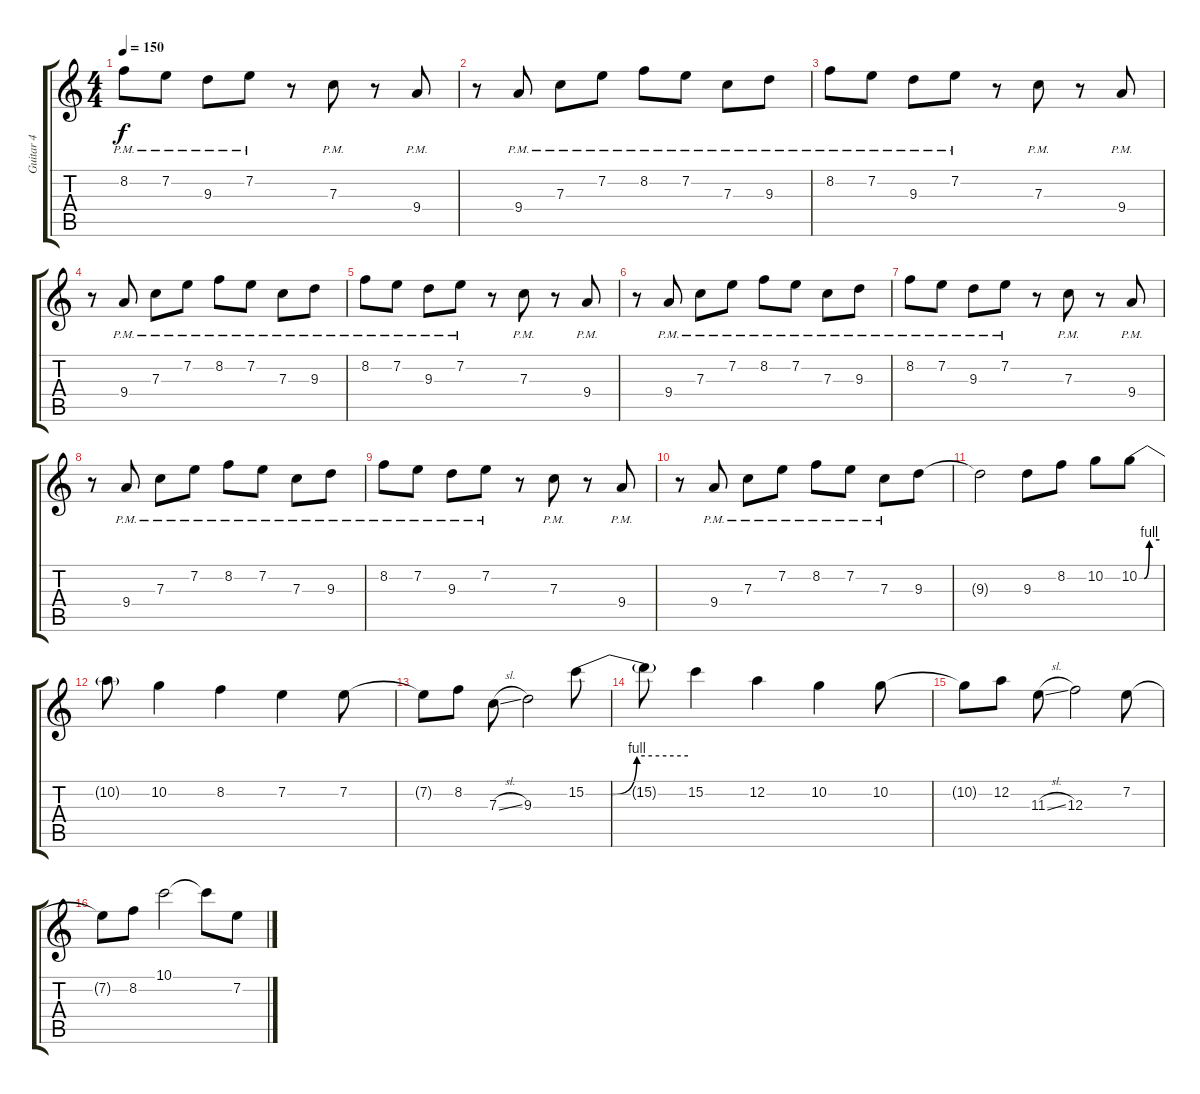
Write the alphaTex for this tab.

\track ("Guitar 4" "Guitar 4") {instrument distortionguitar}
\staff {score tabs}
\tuning (D4 A3 F3 C3 G2 D2) {hide}
\ts (4 4)
\tempo 150
\clef g2
\ks c
8.2{pm}.8{dy f} 7.2{pm}.8 9.3{pm}.8 7.2{pm}.8 r.8 7.3{pm}.8 r.8 9.4{pm}.8 |
r.8 9.4{pm}.8 7.3{pm}.8 7.2{pm}.8 8.2{pm}.8 7.2{pm}.8 7.3{pm}.8 9.3{pm}.8 |
8.2{pm}.8 7.2{pm}.8 9.3{pm}.8 7.2{pm}.8 r.8 7.3{pm}.8 r.8 9.4{pm}.8 |
r.8 9.4{pm}.8 7.3{pm}.8 7.2{pm}.8 8.2{pm}.8 7.2{pm}.8 7.3{pm}.8 9.3{pm}.8 |
8.2{pm}.8 7.2{pm}.8 9.3{pm}.8 7.2{pm}.8 r.8 7.3{pm}.8 r.8 9.4{pm}.8 |
r.8 9.4{pm}.8 7.3{pm}.8 7.2{pm}.8 8.2{pm}.8 7.2{pm}.8 7.3{pm}.8 9.3{pm}.8 |
8.2{pm}.8 7.2{pm}.8 9.3{pm}.8 7.2{pm}.8 r.8 7.3{pm}.8 r.8 9.4{pm}.8 |
r.8 9.4{pm}.8 7.3{pm}.8 7.2{pm}.8 8.2{pm}.8 7.2{pm}.8 7.3{pm}.8 9.3{pm}.8 |
8.2{pm}.8 7.2{pm}.8 9.3{pm}.8 7.2{pm}.8 r.8 7.3{pm}.8 r.8 9.4{pm}.8 |
r.8 9.4{pm}.8 7.3{pm}.8 7.2{pm}.8 8.2{pm}.8 7.2{pm}.8 7.3{pm}.8 9.3.8 |
9.3{t}.2 9.3.8 8.2.8 10.2.8 10.2{be (custom 0 0 15 0 30 4 60 4)}.8 |
10.2{t}.8 10.2.4 8.2.4 7.2.4 7.2.8 |
7.2{t}.8 8.2.8 7.3{sl}.8 9.3.2 15.2{be (custom 0 0 15 0 30 4 60 4)}.8 |
15.2{t}.8 15.2.4 12.2.4 10.2.4 10.2.8 |
10.2{t}.8 12.2.8 11.3{sl}.8 12.3.2 7.2.8 |
7.2{t}.8 8.2.8 10.1.2 10.1{t}.8 7.2.8
